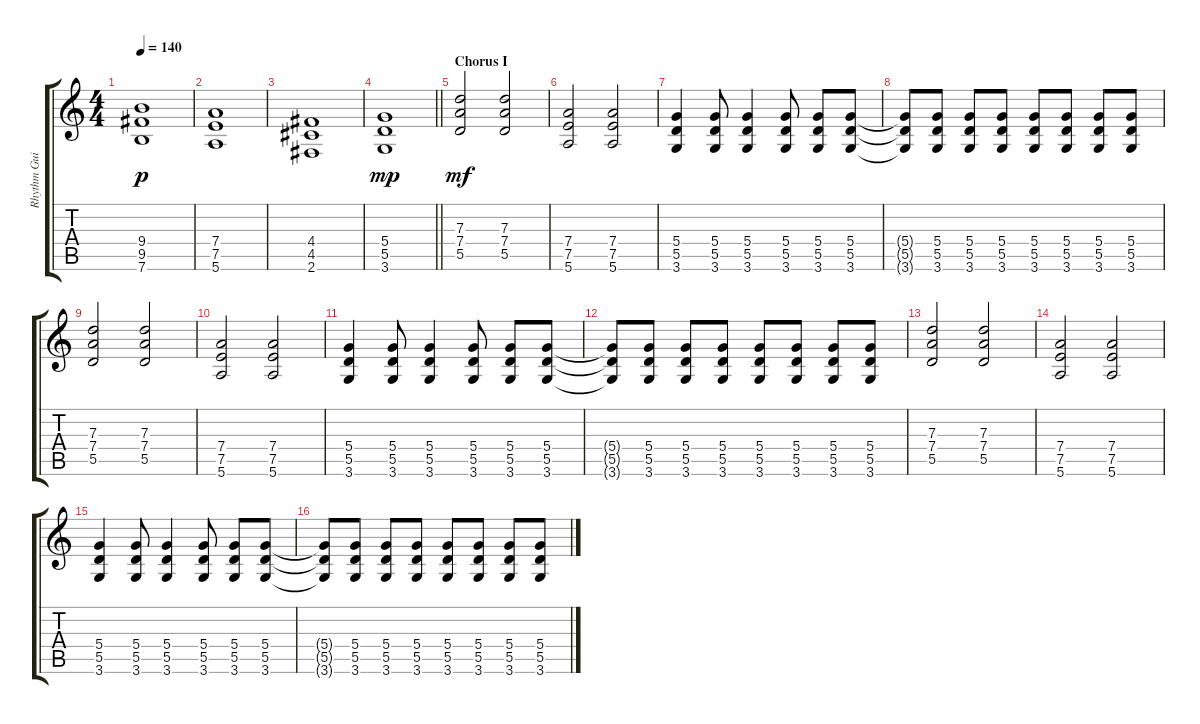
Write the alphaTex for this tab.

\track ("Rhythm Guitar" "Rhythm Gui") {instrument overdrivenguitar}
\staff {score tabs}
\tuning (E4 B3 G3 D3 A2 E2) {hide}
\ts (4 4)
\tempo 140
\clef g2
\ks c
(9.4 9.5 7.6).1{dy p} |
(7.4 7.5 5.6).1 |
(4.4 4.5 2.6).1 |
\barLineRight lightlight
(5.4 5.5 3.6).1{dy mp} |
\section ("" "Chorus I")
(7.3 7.4 5.5).2{dy mf} (7.3 7.4 5.5).2 |
(7.4 7.5 5.6).2 (7.4 7.5 5.6).2 |
(5.4 5.5 3.6).4 (5.4 5.5 3.6).8 (5.4 5.5 3.6).4 (5.4 5.5 3.6).8 (5.4 5.5 3.6).8 (5.4 5.5 3.6).8 |
(5.4{t} 5.5{t} 3.6{t}).8 (5.4 5.5 3.6).8 (5.4 5.5 3.6).8 (5.4 5.5 3.6).8 (5.4 5.5 3.6).8 (5.4 5.5 3.6).8 (5.4 5.5 3.6).8 (5.4 5.5 3.6).8 |
(7.3 7.4 5.5).2 (7.3 7.4 5.5).2 |
(7.4 7.5 5.6).2 (7.4 7.5 5.6).2 |
(5.4 5.5 3.6).4 (5.4 5.5 3.6).8 (5.4 5.5 3.6).4 (5.4 5.5 3.6).8 (5.4 5.5 3.6).8 (5.4 5.5 3.6).8 |
(5.4{t} 5.5{t} 3.6{t}).8 (5.4 5.5 3.6).8 (5.4 5.5 3.6).8 (5.4 5.5 3.6).8 (5.4 5.5 3.6).8 (5.4 5.5 3.6).8 (5.4 5.5 3.6).8 (5.4 5.5 3.6).8 |
(7.3 7.4 5.5).2 (7.3 7.4 5.5).2 |
(7.4 7.5 5.6).2 (7.4 7.5 5.6).2 |
(5.4 5.5 3.6).4 (5.4 5.5 3.6).8 (5.4 5.5 3.6).4 (5.4 5.5 3.6).8 (5.4 5.5 3.6).8 (5.4 5.5 3.6).8 |
(5.4{t} 5.5{t} 3.6{t}).8 (5.4 5.5 3.6).8 (5.4 5.5 3.6).8 (5.4 5.5 3.6).8 (5.4 5.5 3.6).8 (5.4 5.5 3.6).8 (5.4 5.5 3.6).8 (5.4 5.5 3.6).8
